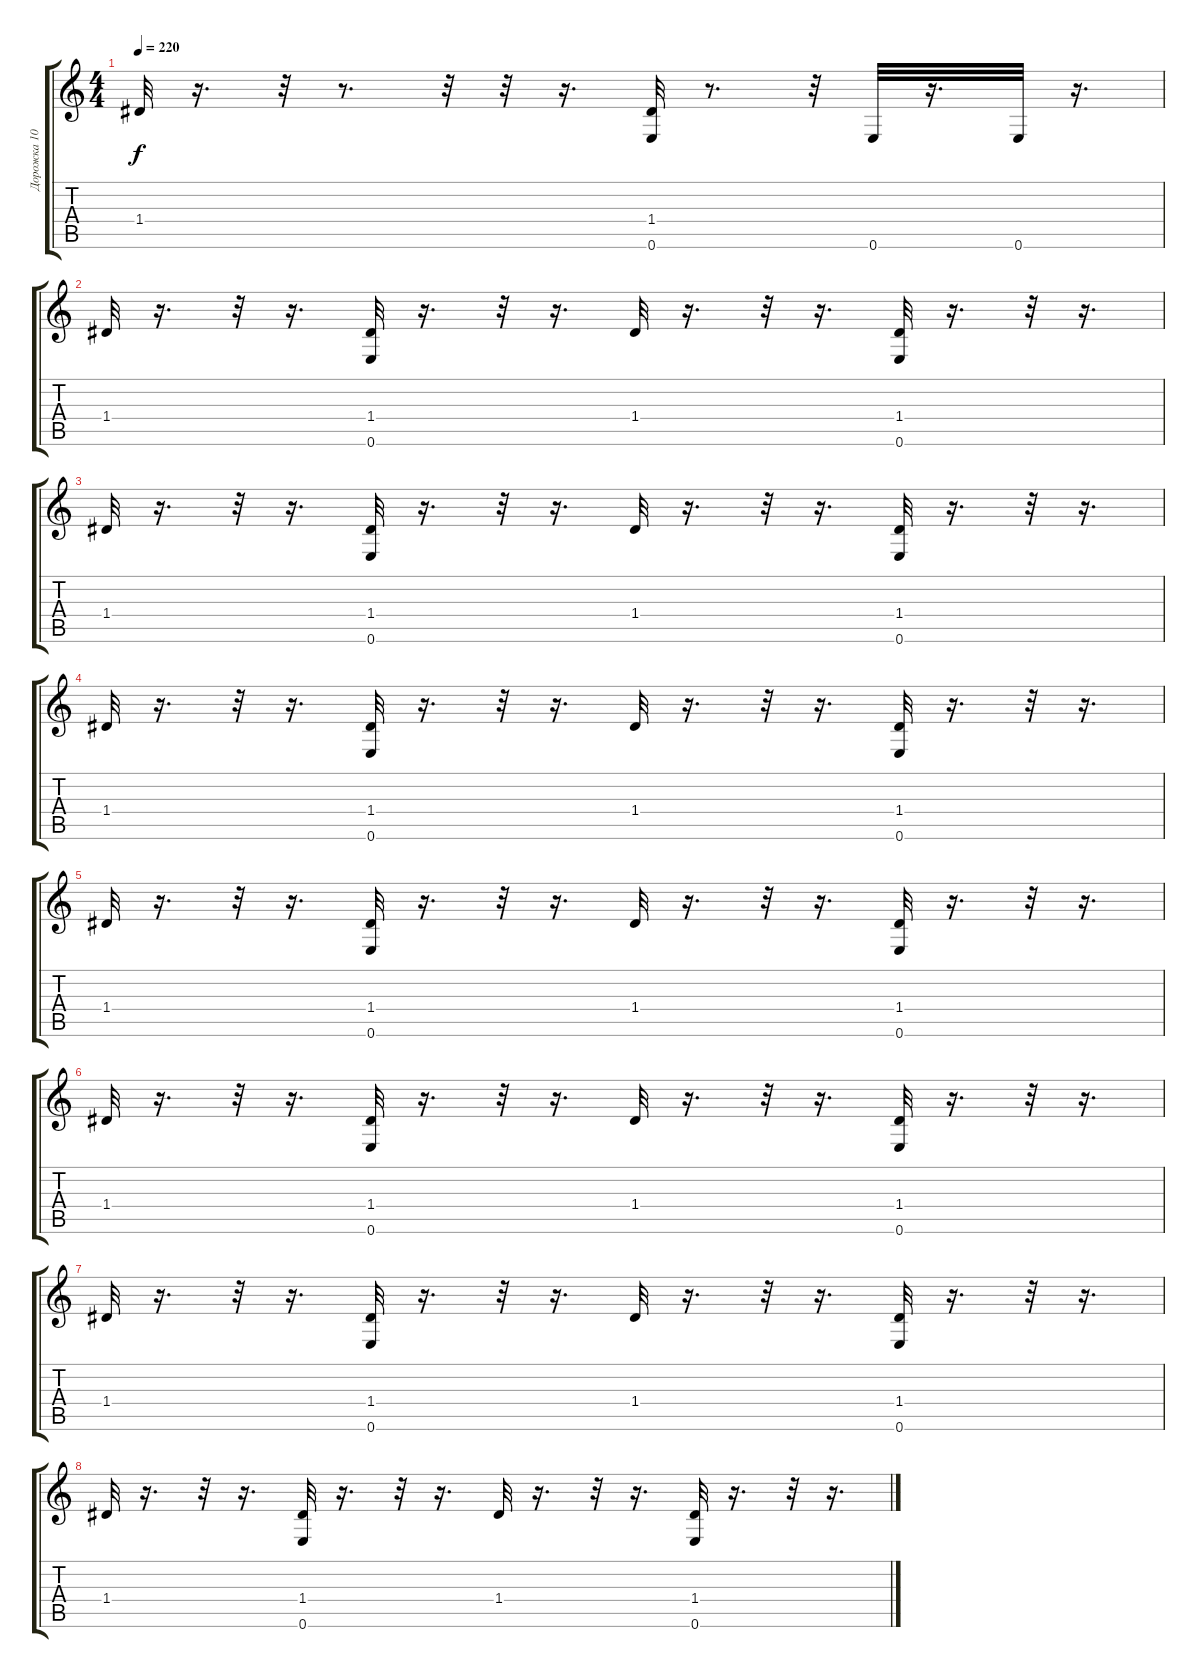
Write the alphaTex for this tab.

\track ("Дорожка 10" "Дорожка 10") {instrument acousticguitarnylon}
\staff {score tabs}
\tuning (E4 B3 G3 D3 A2 E2) {hide}
\ts (4 4)
\tempo 220
\clef g2
\ks c
1.4.32{dy f} r.16{d} r.32 r.8{d} r.32 r.32 r.16{d} (1.4 0.6).32 r.8{d} r.32 0.6.32 r.16{d} 0.6.32 r.16{d} |
1.4.32 r.16{d} r.32 r.16{d} (1.4 0.6).32 r.16{d} r.32 r.16{d} 1.4.32 r.16{d} r.32 r.16{d} (1.4 0.6).32 r.16{d} r.32 r.16{d} |
1.4.32 r.16{d} r.32 r.16{d} (1.4 0.6).32 r.16{d} r.32 r.16{d} 1.4.32 r.16{d} r.32 r.16{d} (1.4 0.6).32 r.16{d} r.32 r.16{d} |
1.4.32 r.16{d} r.32 r.16{d} (1.4 0.6).32 r.16{d} r.32 r.16{d} 1.4.32 r.16{d} r.32 r.16{d} (1.4 0.6).32 r.16{d} r.32 r.16{d} |
1.4.32 r.16{d} r.32 r.16{d} (1.4 0.6).32 r.16{d} r.32 r.16{d} 1.4.32 r.16{d} r.32 r.16{d} (1.4 0.6).32 r.16{d} r.32 r.16{d} |
1.4.32 r.16{d} r.32 r.16{d} (1.4 0.6).32 r.16{d} r.32 r.16{d} 1.4.32 r.16{d} r.32 r.16{d} (1.4 0.6).32 r.16{d} r.32 r.16{d} |
1.4.32 r.16{d} r.32 r.16{d} (1.4 0.6).32 r.16{d} r.32 r.16{d} 1.4.32 r.16{d} r.32 r.16{d} (1.4 0.6).32 r.16{d} r.32 r.16{d} |
1.4.32 r.16{d} r.32 r.16{d} (1.4 0.6).32 r.16{d} r.32 r.16{d} 1.4.32 r.16{d} r.32 r.16{d} (1.4 0.6).32 r.16{d} r.32 r.16{d}
